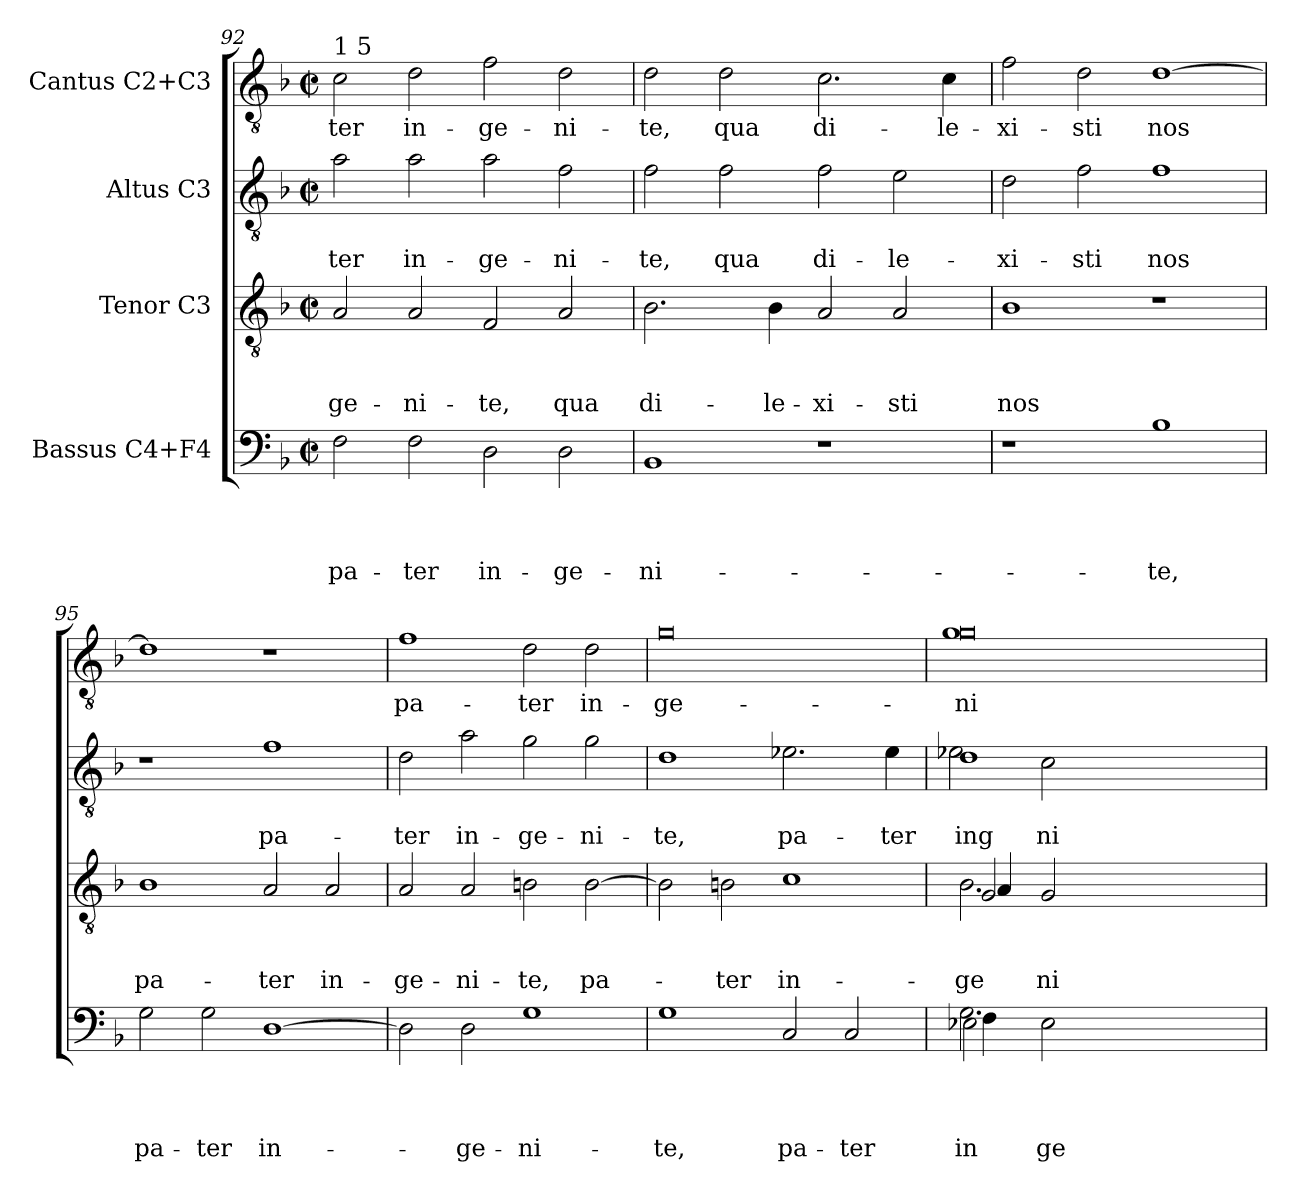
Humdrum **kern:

**kern	**text	**text	**text	**text	**kern	**text	**text	**text	**kern	**text	**text	**kern	**text
*part4	*part4	*part4	*part4	*part4	*part3	*part3	*part3	*part3	*part2	*part2	*part2	*part1	*part1
*staff4	*staff4	*staff4	*staff4	*staff4	*staff3	*staff3	*staff3	*staff3	*staff2	*staff2	*staff2	*staff1	*staff1
*I"Bassus C4+F4	*	*	*	*	*I"Tenor C3	*	*	*	*I"Altus C3	*	*	*I"Cantus C2+C3	*
!!LO:PB:g=z
*clefF4	*	*	*	*	*clefGv2	*	*	*	*clefGv2	*	*	*clefGv2	*
*k[b-]	*	*	*	*	*k[b-]	*	*	*	*k[b-]	*	*	*k[b-]	*
*F:	*	*	*	*	*F:	*	*	*	*F:	*	*	*F:	*
*M2/2	*	*	*	*	*M2/2	*	*	*	*M2/2	*	*	*M2/2	*
*met(c|)	*	*	*	*	*met(c|)	*	*	*	*met(c|)	*	*	*met(c|)	*
=92	=92	=92	=92	=92	=92	=92	=92	=92	=92	=92	=92	=92	=92
!	!	!	!	!	!	!	!	!	!	!	!	!LO:TX:a:t=1 5	!
!	!	!	!	!LO:LY:b	!	!	!	!LO:LY:b:rj	!	!	!LO:LY:b:rj	!	!LO:LY:b:rj
2F\	.	.	.	pa-	2A/	.	.	-ge-	2a\	.	-ter	2c\	-ter
!	!	!	!	!LO:LY:b	!	!	!	!LO:LY:b:rj	!	!	!LO:LY:b:rj	!	!LO:LY:b:rj
2F\	.	.	.	-ter	2A/	.	.	-ni-	2a\	.	in-	2d\	in-
!	!	!	!	!LO:LY:b	!	!	!	!LO:LY:b:rj	!	!	!LO:LY:b:rj	!	!LO:LY:b:rj
2D\	.	.	.	in-	2F/	.	.	-te,	2a\	.	-ge-	2f\	-ge-
!	!	!	!	!LO:LY:b	!	!	!	!LO:LY:b:rj	!	!	!LO:LY:b:rj	!	!LO:LY:b:rj
2D\	.	.	.	-ge-	2A/	.	.	qua	2f\	.	-ni-	2d\	-ni-
=93	=93	=93	=93	=93	=93	=93	=93	=93	=93	=93	=93	=93	=93
!	!	!	!	!LO:LY:b	!	!	!	!LO:LY:b:rj	!	!	!LO:LY:b:rj	!	!LO:LY:b:rj
1BB-	.	.	.	-ni-	2.B-\	.	.	di-	2f\	.	-te,	2d\	-te,
!	!	!	!	!	!	!	!	!	!	!	!LO:LY:b:rj	!	!LO:LY:b:rj
.	.	.	.	.	.	.	.	.	2f\	.	qua	2d\	qua
!	!	!	!	!	!	!	!	!LO:LY:b:rj	!	!	!	!	!
.	.	.	.	.	4B-\	.	.	-le-	.	.	.	.	.
!	!	!	!	!	!	!	!	!LO:LY:b:rj	!	!	!LO:LY:b:rj	!	!LO:LY:b:rj
1r	.	.	.	.	2A/	.	.	-xi-	2f\	.	di-	2.c\	di-
!	!	!	!	!	!	!	!	!LO:LY:b:rj	!	!	!LO:LY:b:rj	!	!
.	.	.	.	.	2A/	.	.	-sti	2e\	.	-le-	.	.
!	!	!	!	!	!	!	!	!	!	!	!	!	!LO:LY:b:rj
.	.	.	.	.	.	.	.	.	.	.	.	4c\	-le-
=94	=94	=94	=94	=94	=94	=94	=94	=94	=94	=94	=94	=94	=94
!	!	!	!	!	!	!	!	!LO:LY:b:rj	!	!	!LO:LY:b:rj	!	!LO:LY:b:rj
1r	.	.	.	.	1B-	.	.	nos	2d\	.	-xi-	2f\	-xi-
!	!	!	!	!	!	!	!	!	!	!	!LO:LY:b:rj	!	!LO:LY:b:rj
.	.	.	.	.	.	.	.	.	2f\	.	-sti	2d\	-sti
!	!	!	!	!LO:LY:b	!	!	!	!	!	!	!LO:LY:b:rj	!	!LO:LY:b:rj
1B-	.	.	.	-te,	1r	.	.	.	1f	.	nos	[>1d	nos
=95	=95	=95	=95	=95	=95	=95	=95	=95	=95	=95	=95	=95	=95
!	!	!	!	!LO:LY:b	!	!	!	!LO:LY:b:rj	!	!	!	!	!
2G\	.	.	.	pa-	1B-	.	.	pa-	1r	.	.	1d]	.
!	!	!	!	!LO:LY:b	!	!	!	!	!	!	!	!	!
2G\	.	.	.	-ter	.	.	.	.	.	.	.	.	.
!	!	!	!	!LO:LY:b	!	!	!	!LO:LY:b:rj	!	!	!LO:LY:b:rj	!	!
[>1D	.	.	.	in-	2A/	.	.	-ter	1f	.	pa-	1r	.
!	!	!	!	!	!	!	!	!LO:LY:b:rj	!	!	!	!	!
.	.	.	.	.	2A/	.	.	in-	.	.	.	.	.
=96	=96	=96	=96	=96	=96	=96	=96	=96	=96	=96	=96	=96	=96
!	!	!	!	!	!	!	!	!LO:LY:b:rj	!	!	!LO:LY:b:rj	!	!LO:LY:b:rj
2D\]	.	.	.	.	2A/	.	.	-ge-	2d\	.	-ter	1f	pa-
!	!	!	!	!LO:LY:b	!	!	!	!LO:LY:b:rj	!	!	!LO:LY:b:rj	!	!
2D\	.	.	.	-ge-	2A/	.	.	-ni-	2a\	.	in-	.	.
!	!	!	!	!LO:LY:b	!	!	!	!LO:LY:b:rj	!	!	!LO:LY:b:rj	!	!LO:LY:b:rj
1G	.	.	.	-ni-	2Bn\	.	.	-te,	2g\	.	-ge-	2d\	-ter
!	!	!	!	!	!	!	!	!LO:LY:b:rj	!	!	!LO:LY:b:rj	!	!LO:LY:b:rj
.	.	.	.	.	[>2B\	.	.	pa-	2g\	.	-ni-	2d\	in-
=97	=97	=97	=97	=97	=97	=97	=97	=97	=97	=97	=97	=97	=97
!	!	!	!	!LO:LY:b	!	!	!	!	!	!	!LO:LY:b:rj	!	!LO:LY:b:rj
1G	.	.	.	-te,	2B\]	.	.	.	1d	.	-te,	0g	-ge-
!	!	!	!	!	!	!	!	!LO:LY:b:rj	!	!	!	!	!
.	.	.	.	.	2Bn\	.	.	-ter	.	.	.	.	.
!	!	!	!	!LO:LY:b	!	!	!	!LO:LY:b:rj	!	!	!LO:LY:b:rj	!	!
2C/	.	.	.	pa-	1c	.	.	in-	2.e-X\	.	pa-	.	.
!	!	!	!	!LO:LY:b	!	!	!	!	!	!	!	!	!
2C/	.	.	.	-ter	.	.	.	.	.	.	.	.	.
!	!	!	!	!	!	!	!	!	!	!	!LO:LY:b:rj	!	!
.	.	.	.	.	.	.	.	.	4e-\	.	-ter	.	.
=98	=98	=98	=98	=98	=98	=98	=98	=98	=98	=98	=98	=98	=98
*^	*	*	*	*	*	*	*	*	*	*	*	*	*
*	*^	*	*	*	*	*	*	*	*	*	*	*	*	*
!	!	!	!	!	!	!	!	!	!	!	!	!	!	!LO:TX:a:t=3	!
!	!	!	!	!	!	!LO:LY:b	!	!	!	!LO:LY:b:rj	!	!	!LO:LY:b:rj	!	!LO:LY:b:rj
*	*	*	*	*	*	*	*^	*	*	*	*^	*	*	*^	*
*	*	*	*	*	*	*	*	*^	*	*	*	*	*	*	*	*	*	*
2.G\	2E-X\	4F\	.	.	.	in-	2.B-\	2G/	4A/	.	.	-ge-	1d	2e-X\	.	ing-	0g	1g	-ni-
.	.	4ryy	.	.	.	.	.	.	4ryy	.	.	.	.	.	.	.	.	.	.
!	!	!	!	!	!	!LO:LY:b	!	!	!	!	!	!LO:LY:b:rj	!	!	!	!LO:LY:b:rj	!	!	!
.	1ryy	2E-\	.	.	.	-ge-	.	1ryy	2G/	.	.	-ni-	.	2c\	.	-ni-	.	.	.
1ryy	.	.	.	.	.	.	1ryy	.	.	.	.	.	.	.	.	.	.	.	.
.	.	1ryy	.	.	.	.	.	.	1ryy	.	.	.	1ryy	1ryy	.	.	.	1ryy	.
.	2ryy	.	.	.	.	.	.	2ryy	.	.	.	.	.	.	.	.	.	.	.
4ryy	.	.	.	.	.	.	4ryy	.	.	.	.	.	.	.	.	.	.	.	.
*v	*v	*v	*	*	*	*	*	*	*	*	*	*	*v	*v	*	*	*v	*v	*
*	*	*	*	*	*v	*v	*v	*	*	*	*	*	*	*	*
=	=	=	=	=	=	=	=	=	=	=	=	=	=
*-	*-	*-	*-	*-	*-	*-	*-	*-	*-	*-	*-	*-	*-
